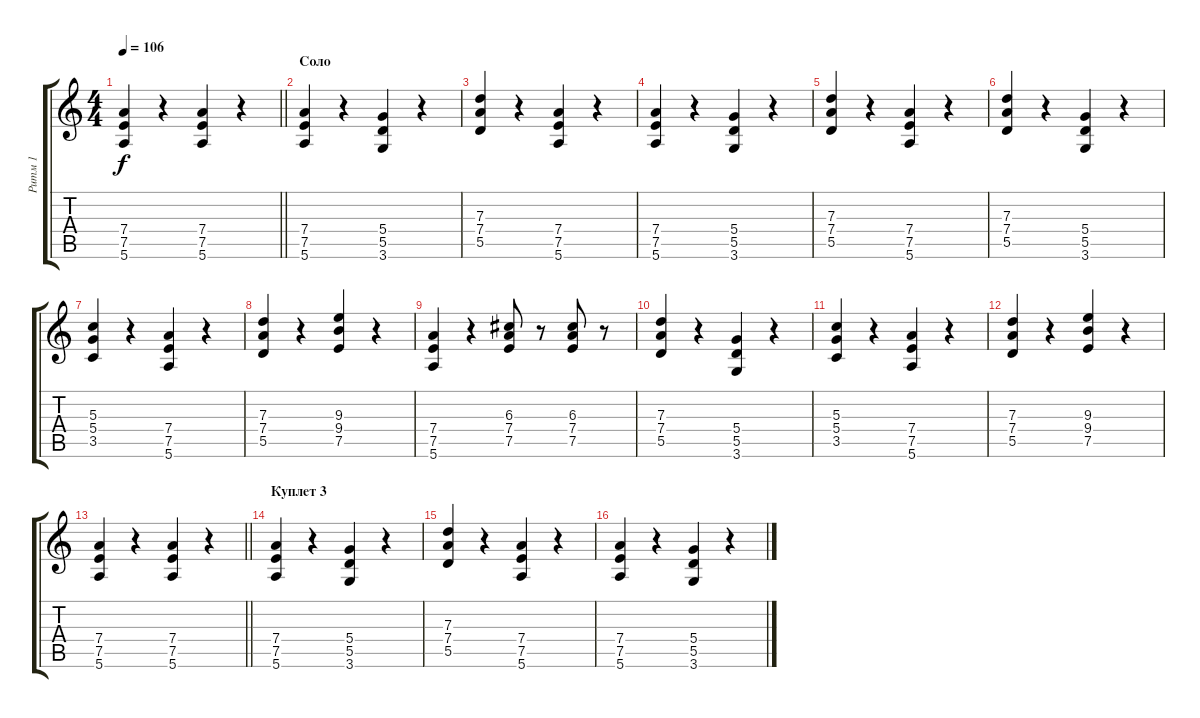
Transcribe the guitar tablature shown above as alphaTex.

\track ("Ритм 1" "Ритм 1") {instrument distortionguitar}
\staff {score tabs}
\tuning (E4 B3 G3 D3 A2 E2) {hide}
\ts (4 4)
\tempo 106
\clef g2
\barLineRight lightlight
\ks c
(7.4 7.5 5.6).4{dy f} r.4 (7.4 7.5 5.6).4 r.4 |
\section ("" "Соло")
(7.4 7.5 5.6).4 r.4 (5.4 5.5 3.6).4 r.4 |
(7.3 7.4 5.5).4 r.4 (7.4 7.5 5.6).4 r.4 |
(7.4 7.5 5.6).4 r.4 (5.4 5.5 3.6).4 r.4 |
(7.3 7.4 5.5).4 r.4 (7.4 7.5 5.6).4 r.4 |
(7.3 7.4 5.5).4 r.4 (5.4 5.5 3.6).4 r.4 |
(5.3 5.4 3.5).4 r.4 (7.4 7.5 5.6).4 r.4 |
(7.3 7.4 5.5).4 r.4 (9.3 9.4 7.5).4 r.4 |
(7.4 7.5 5.6).4 r.4 (6.3 7.4 7.5).8 r.8 (6.3 7.4 7.5).8 r.8 |
(7.3 7.4 5.5).4 r.4 (5.4 5.5 3.6).4 r.4 |
(5.3 5.4 3.5).4 r.4 (7.4 7.5 5.6).4 r.4 |
(7.3 7.4 5.5).4 r.4 (9.3 9.4 7.5).4 r.4 |
\barLineRight lightlight
(7.4 7.5 5.6).4 r.4 (7.4 7.5 5.6).4 r.4 |
\section ("" "Куплет 3")
(7.4 7.5 5.6).4 r.4 (5.4 5.5 3.6).4 r.4 |
(7.3 7.4 5.5).4 r.4 (7.4 7.5 5.6).4 r.4 |
(7.4 7.5 5.6).4 r.4 (5.4 5.5 3.6).4 r.4
